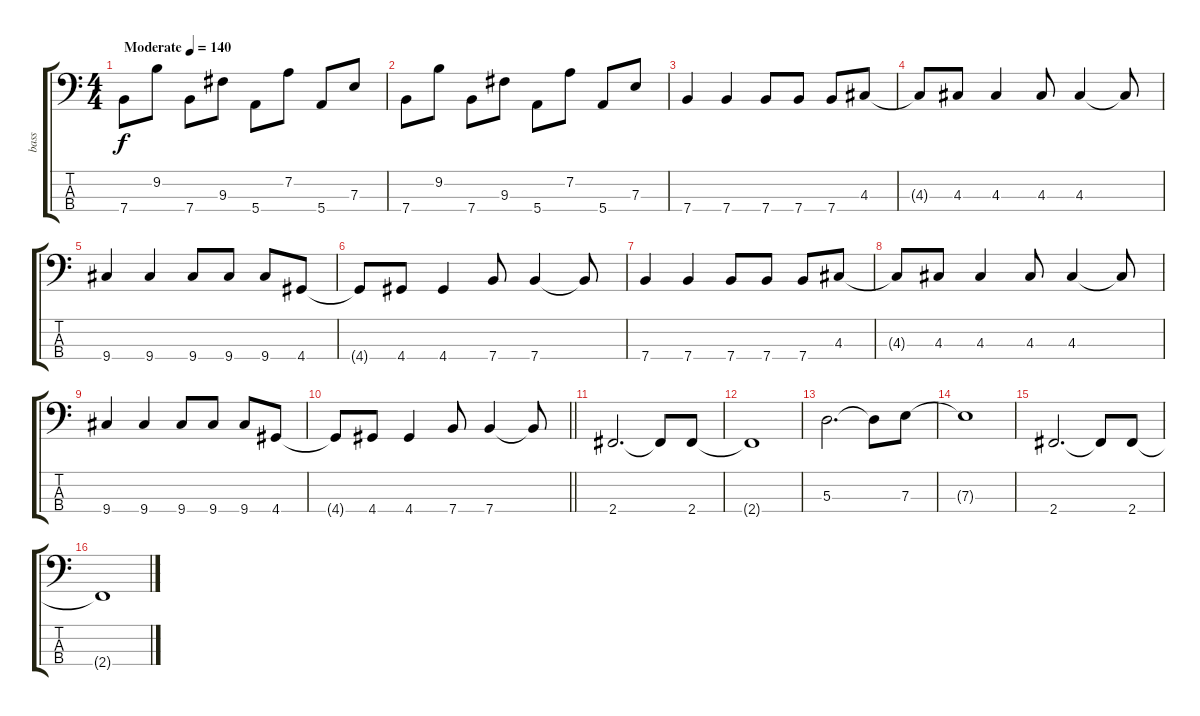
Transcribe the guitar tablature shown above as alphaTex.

\track ("bass" "bass") {instrument slapbass1}
\staff {score tabs}
\tuning (G2 D2 A1 E1) {hide}
\ts (4 4)
\tempo (140 "Moderate")
\clef f4
\ks c
7.4.8{dy f instrument slapbass1} 9.2.8 7.4.8 9.3.8 5.4.8 7.2.8 5.4.8 7.3.8 |
7.4.8 9.2.8 7.4.8 9.3.8 5.4.8 7.2.8 5.4.8 7.3.8 |
7.4.4 7.4.4 7.4.8 7.4.8 7.4.8 4.3.8 |
4.3{t}.8 4.3.8 4.3.4 4.3.8 4.3.4 4.3{t}.8 |
9.4.4 9.4.4 9.4.8 9.4.8 9.4.8 4.4.8 |
4.4{t}.8 4.4.8 4.4.4 7.4.8 7.4.4 7.4{t}.8 |
7.4.4 7.4.4 7.4.8 7.4.8 7.4.8 4.3.8 |
4.3{t}.8 4.3.8 4.3.4 4.3.8 4.3.4 4.3{t}.8 |
9.4.4 9.4.4 9.4.8 9.4.8 9.4.8 4.4.8 |
\barLineRight lightlight
4.4{t}.8 4.4.8 4.4.4 7.4.8 7.4.4 7.4{t}.8 |
2.4.2{d} 2.4{t}.8 2.4.8 |
2.4{t}.1 |
5.3.2{d} 5.3{t}.8 7.3.8 |
7.3{t}.1 |
2.4.2{d} 2.4{t}.8 2.4.8 |
2.4{t}.1
